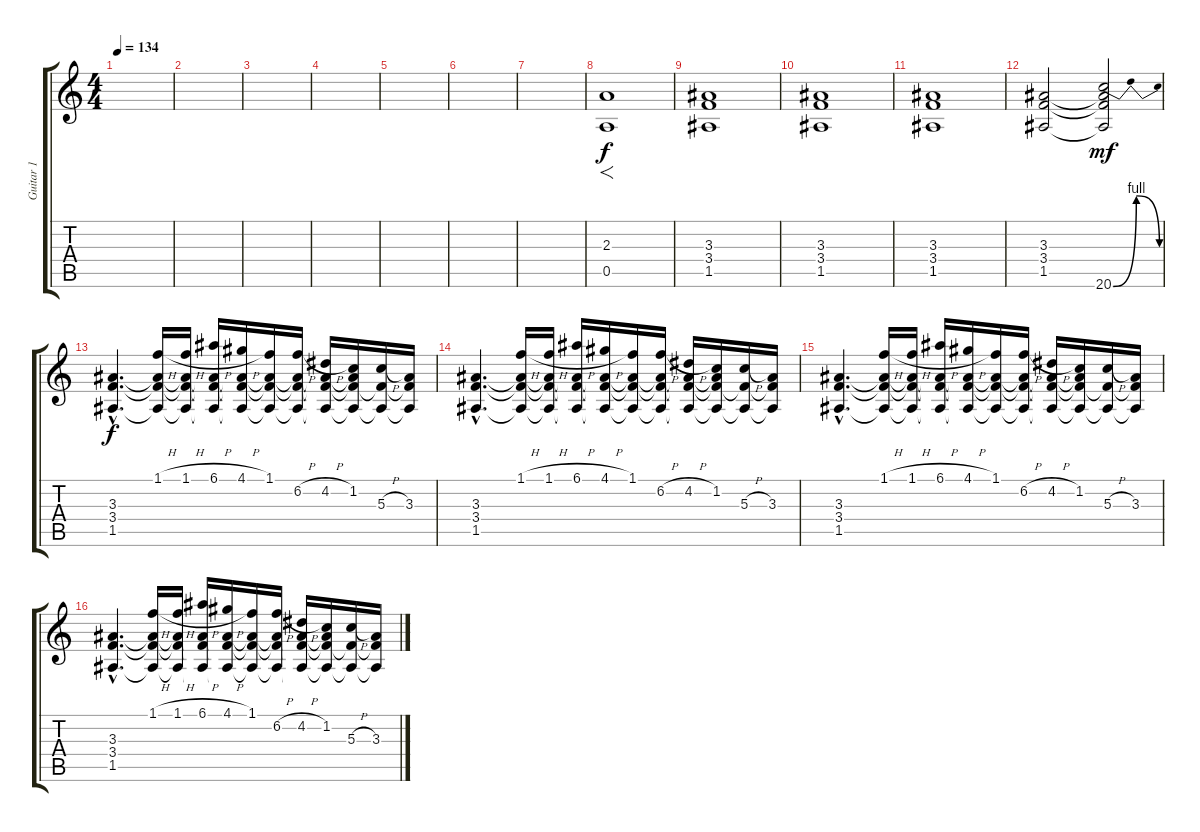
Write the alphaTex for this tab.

\track ("Guitar 1" "Guitar 1") {instrument distortionguitar}
\staff {score tabs}
\tuning (E4 B3 G3 D3 A2 E2) {hide}
\ts (4 4)
\tempo 134
\clef g2
\ks c
|
|
|
|
|
|
|
(2.3 0.5).1{f} |
(3.3 3.4 1.5).1{dy f} |
(3.3 3.4 1.5).1 |
(3.3 3.4 1.5).1 |
(3.3 3.4 1.5).2 (3.3{t} 3.4{t} 1.5{t} 20.6{be (bendrelease 0 0 30 4 55 4 60 0)}).2{dy mf} |
(3.3{hac} 3.4{hac} 1.5{hac}).4{d dy f} (1.1{h} 3.3{t} 3.4{t} 1.5{t}).16 (1.1{h} 3.3{t} 3.4{t} 1.5{t}).16 (6.1{h} 3.3{t} 3.4{t} 1.5{t}).16 (4.1{h} 3.3{t} 3.4{t} 1.5{t}).16 (1.1 3.3{t} 3.4{t} 1.5{t}).16 (6.2{h} 3.3{t} 3.4{t} 1.5{t}).16 (4.2{h} 3.3{t} 3.4{t} 1.5{t}).16 (1.2 3.3{t} 3.4{t} 1.5{t}).16 (5.3{h} 3.4{t} 1.5{t}).16 (3.3 3.4{t} 1.5{t}).16 |
(3.3{hac} 3.4{hac} 1.5{hac}).4{d} (1.1{h} 3.3{t} 3.4{t} 1.5{t}).16 (1.1{h} 3.3{t} 3.4{t} 1.5{t}).16 (6.1{h} 3.3{t} 3.4{t} 1.5{t}).16 (4.1{h} 3.3{t} 3.4{t} 1.5{t}).16 (1.1 3.3{t} 3.4{t} 1.5{t}).16 (6.2{h} 3.3{t} 3.4{t} 1.5{t}).16 (4.2{h} 3.3{t} 3.4{t} 1.5{t}).16 (1.2 3.3{t} 3.4{t} 1.5{t}).16 (5.3{h} 3.4{t} 1.5{t}).16 (3.3 3.4{t} 1.5{t}).16 |
(3.3{hac} 3.4{hac} 1.5{hac}).4{d} (1.1{h} 3.3{t} 3.4{t} 1.5{t}).16 (1.1{h} 3.3{t} 3.4{t} 1.5{t}).16 (6.1{h} 3.3{t} 3.4{t} 1.5{t}).16 (4.1{h} 3.3{t} 3.4{t} 1.5{t}).16 (1.1 3.3{t} 3.4{t} 1.5{t}).16 (6.2{h} 3.3{t} 3.4{t} 1.5{t}).16 (4.2{h} 3.3{t} 3.4{t} 1.5{t}).16 (1.2 3.3{t} 3.4{t} 1.5{t}).16 (5.3{h} 3.4{t} 1.5{t}).16 (3.3 3.4{t} 1.5{t}).16 |
(3.3{hac} 3.4{hac} 1.5{hac}).4{d} (1.1{h} 3.3{t} 3.4{t} 1.5{t}).16 (1.1{h} 3.3{t} 3.4{t} 1.5{t}).16 (6.1{h} 3.3{t} 3.4{t} 1.5{t}).16 (4.1{h} 3.3{t} 3.4{t} 1.5{t}).16 (1.1 3.3{t} 3.4{t} 1.5{t}).16 (6.2{h} 3.3{t} 3.4{t} 1.5{t}).16 (4.2{h} 3.3{t} 3.4{t} 1.5{t}).16 (1.2 3.3{t} 3.4{t} 1.5{t}).16 (5.3{h} 3.4{t} 1.5{t}).16 (3.3 3.4{t} 1.5{t}).16
